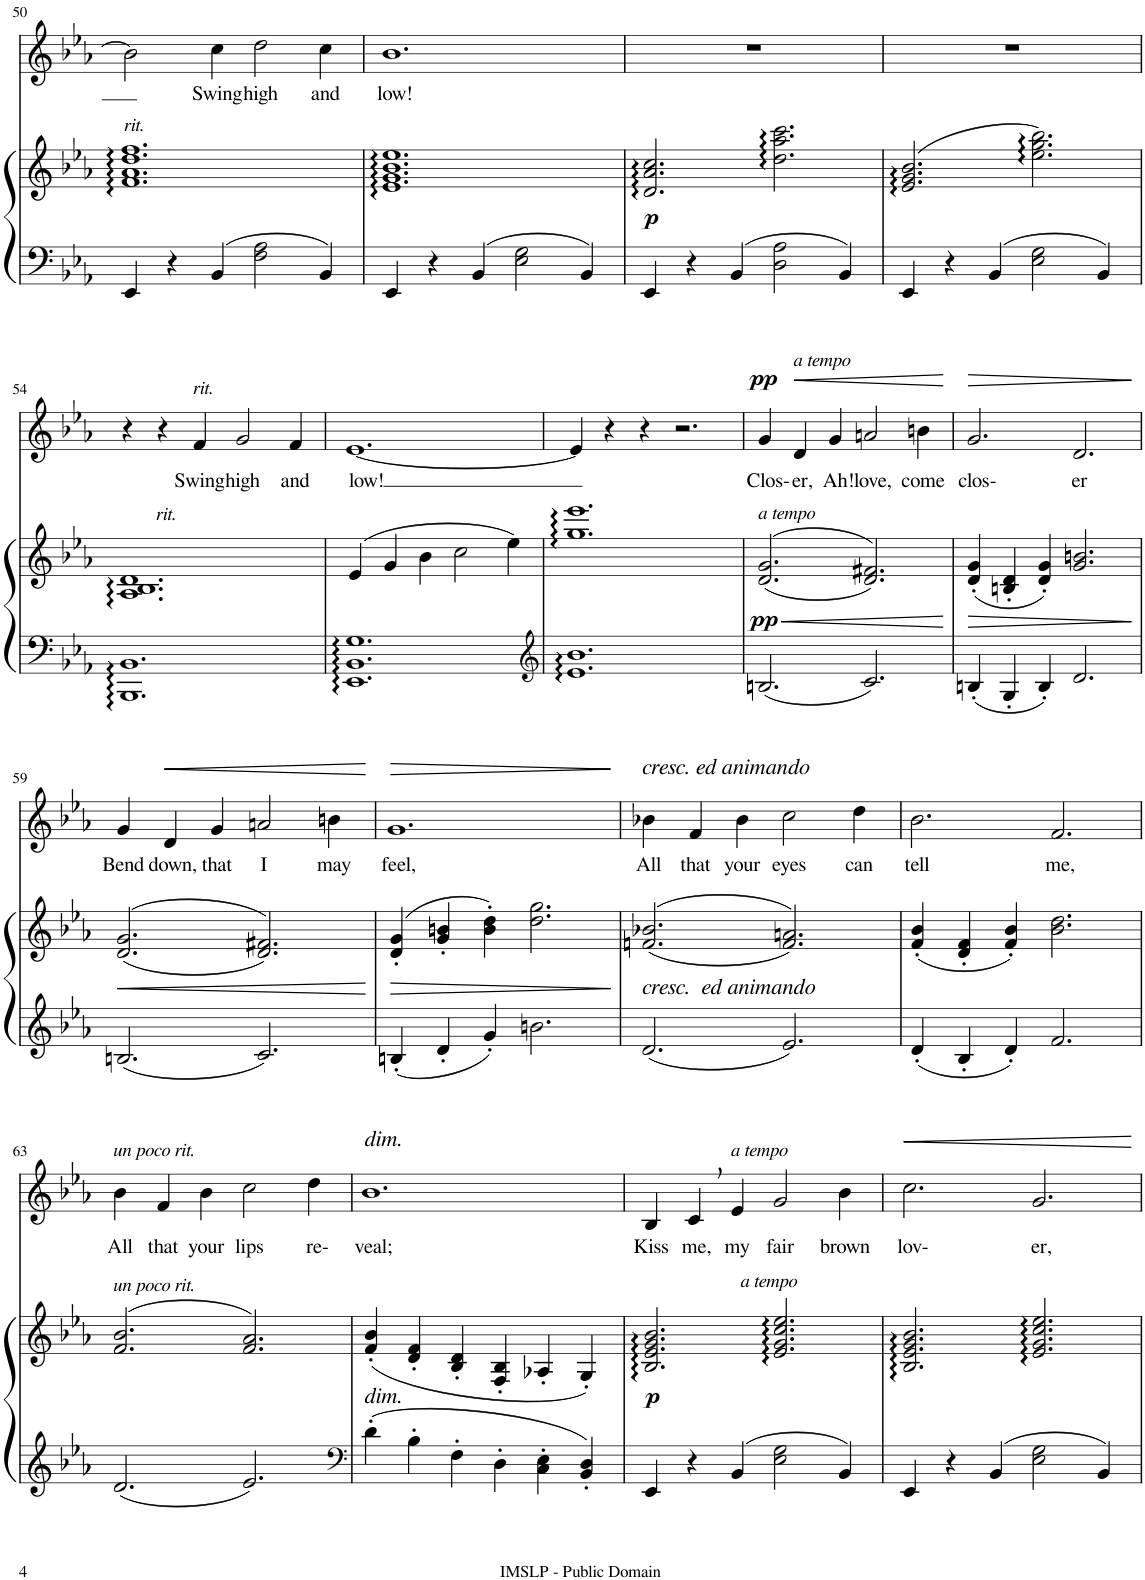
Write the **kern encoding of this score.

**kern	**kern	**dynam	**kern	**text	**dynam
*part2	*part2	*part2	*part1	*part1	*part1
*staff3	*staff2	*staff2/3	*staff1	*staff1	*staff1
*I"Piano	*	*	*I"Voice	*	*
*I'Pno	*	*	*	*	*
!!LO:PB:g=z
*clefF4	*clefG2	*	*clefG2	*	*
*	*	*	*Trd1c2	*	*
*k[b-e-a-]	*k[b-e-a-]	*	*k[b-e-a-]	*	*
*M6/4	*M6/4	*	*M6/4	*	*
=50	=50	=50	=50	=50	=50
!	!LO:TX:a:i:t=rit.	!	!	!	!
4EE-/	1.f 1.a- 1.dd 1.ff	.	2b-\]	.	.
4r	.	.	.	.	.
!	!	!	!	!LO:LY:b	!
4BB-/	.	.	4cc\	Swing	.
!	!	!	!	!LO:LY:b	!
2F\ 2A-\	.	.	2dd\	high	.
!	!	!	!	!LO:LY:b	!
4BB-/	.	.	4cc\	and	.
=51	=51	=51	=51	=51	=51
!	!	!	!	!LO:LY:b	!
4EE-/	1.e- 1.g 1.b- 1.ee-	.	1.b-	low!	.
4r	.	.	.	.	.
4BB-/	.	.	.	.	.
2E-\ 2G\	.	.	.	.	.
4BB-/	.	.	.	.	.
=52	=52	=52	=52	=52	=52
!	!	!LO:DY:b	!	!	!
4EE-/	2.d/ 2.a-/ 2.cc/	p	1.r	.	.
4r	.	.	.	.	.
4BB-/	.	.	.	.	.
2D\ 2A-\	2.dd\ 2.aa-\ 2.ccc\	.	.	.	.
4BB-/	.	.	.	.	.
=53	=53	=53	=53	=53	=53
4EE-/	(2.e-/ 2.g/ 2.b-/	.	1.r	.	.
4r	.	.	.	.	.
4BB-/	.	.	.	.	.
2E-\ 2G\	2.ee-\ 2.gg\ 2.bb-\)	.	.	.	.
4BB-/	.	.	.	.	.
!!LO:LB:g=z
=54	=54	=54	=54	=54	=54
!	!LO:TX:a:i:t=rit.	!	!	!	!
1.BBB- 1.BB-	1.A- 1.B- 1.d	.	4r	.	.
.	.	.	4r	.	.
!	!	!	!LO:TX:a:i:t=rit.	!	!
!	!	!	!	!LO:LY:b	!
.	.	.	4f/	Swing	.
!	!	!	!	!LO:LY:b	!
.	.	.	2g/	high	.
!	!	!	!	!LO:LY:b	!
.	.	.	4f/	and	.
=55	=55	=55	=55	=55	=55
!	!	!	!	!LO:LY:b	!
1.EE- 1.BB- 1.G	(4e-/	.	[1.e-	low!	.
.	4g/	.	.	.	.
.	4b-\	.	.	.	.
.	2cc\	.	.	.	.
.	4ee-\)	.	.	.	.
=56	=56	=56	=56	=56	=56
*clefG2	*	*	*	*	*
1.e- 1.b-	1.gg 1.eee-	.	4e-/]	.	.
.	.	.	4r	.	.
.	.	.	4r	.	.
.	.	.	2.r	.	.
=57	=57	=57	=57	=57	=57
!	!LO:TX:a:i:t=a tempo	!	!	!	!
!	!	!LO:HP:b	!	!LO:LY:b	!
!	!	!LO:DY:n=1:b	!	!	!LO:DY:a
2.Bn/	((>2.d/ 2.g/	< pp	4g/	Clos-	pp
!	!	!	!LO:TX:a:i:t=a tempo	!	!
!	!	!	!	!LO:LY:b	!LO:HP:b
.	.	.	4d/	er,	<
!	!	!	!	!LO:LY:b	!
.	.	.	4g/	Ah!	.
!	!	!	!	!LO:LY:b	!
2.c/	2.d/ 2.f#X/))	.	2an/	love,	.
!	!	!	!	!LO:LY:b	!
.	.	.	4bn\	come	.
.	.	[	.	.	[
=58	=58	=58	=58	=58	=58
!	!	!LO:HP:b	!	!LO:LY:b	!LO:HP:b
4Bn'/	(4d/' 4g/'	>	2.g/	clos-	>
4G'/	4Bn/' 4d/'	.	.	.	.
4B'/	4d/' 4g/')	.	.	.	.
!	!	!	!	!LO:LY:b	!
2.d/	2.g/ 2.bn/	.	2.d/	er	.
.	.	]	.	.	]
!!LO:LB:g=z
=59	=59	=59	=59	=59	=59
!	!	!LO:HP:b	!	!LO:LY:b	!
2.Bn/	((>2.d/ 2.g/	<	4g/	Bend	.
!	!	!	!	!LO:LY:b	!LO:HP:b
.	.	.	4d/	down,	<
!	!	!	!	!LO:LY:b	!
.	.	.	4g/	that	.
!	!	!	!	!LO:LY:b	!
2.c/	2.d/ 2.f#X/))	.	2an/	I	.
!	!	!	!	!LO:LY:b	!
.	.	.	4bn\	may	.
.	.	[	.	.	[
=60	=60	=60	=60	=60	=60
!	!	!LO:HP:b	!	!LO:LY:b	!LO:HP:b
4Bn'/	(4d/' 4g/'	>	1.g	feel,	>
4d'/	4g/' 4bn/'	.	.	.	.
4g'/	4b\' 4dd\')	.	.	.	.
2.bn\	2.dd\ 2.gg\	.	.	.	.
.	.	]	.	.	]
=61	=61	=61	=61	=61	=61
!	!	!	!LO:TX:a:i:t=cresc. ed animando	!	!
!	!LO:TX:b:i:t=cresc.  ed animando	!	!	!	!
!	!	!	!	!LO:LY:b	!
2.d/	(>(2.fn/ 2.b-X/	.	4b-X\	All	.
!	!	!	!	!LO:LY:b	!
.	.	.	4f/	that	.
!	!	!	!	!LO:LY:b	!
.	.	.	4b-\	your	.
!	!	!	!	!LO:LY:b	!
2.e-/	2.f/ 2.an/))	.	2cc\	eyes	.
!	!	!	!	!LO:LY:b	!
.	.	.	4dd\	can	.
=62	=62	=62	=62	=62	=62
!	!	!	!	!LO:LY:b	!
4d'/	(4f/' 4b-/'	.	2.b-\	tell	.
4B-'/	4d/' 4f/'	.	.	.	.
4d'/	4f/' 4b-/')	.	.	.	.
!	!	!	!	!LO:LY:b	!
2.f/	2.b-\ 2.dd\	.	2.f/	me,	.
!!LO:LB:g=z
=63	=63	=63	=63	=63	=63
!	!	!	!LO:TX:a:i:t=un poco rit.	!	!
!	!LO:TX:a:i:t=un poco rit.	!	!	!	!
!	!	!	!	!LO:LY:b	!
2.d/	(>2.f/ 2.b-/	.	4b-\	All	.
!	!	!	!	!LO:LY:b	!
.	.	.	4f/	that	.
!	!	!	!	!LO:LY:b	!
.	.	.	4b-\	your	.
!	!	!	!	!LO:LY:b	!
2.e-/	2.f/ 2.a-/)	.	2cc\	lips	.
!	!	!	!	!LO:LY:b	!
.	.	.	4dd\	re-	.
=64	=64	=64	=64	=64	=64
*clefF4	*	*	*	*	*
!	!	!	!LO:TX:a:i:t=dim.	!	!
!	!LO:TX:b:i:t=dim.	!	!	!	!
!	!	!	!	!LO:LY:b	!
4d'\	(4f/' 4b-/'	.	1.b-	veal;	.
4B-'\	4d/' 4f/'	.	.	.	.
4F'\	4B-/' 4d/'	.	.	.	.
4D'\	4F/' 4B-/'	.	.	.	.
4C\' 4E-\'	4A-X'/	.	.	.	.
4BB-/' 4D/'	4G'/)	.	.	.	.
=65	=65	=65	=65	=65	=65
!	!	!LO:DY:b	!	!LO:LY:b	!
4EE-/	2.B-/ 2.e-/ 2.g/ 2.b-/	p	4B-/	Kiss	.
!	!	!	!	!LO:LY:b	!
4r	.	.	4c,/	me,	.
!	!	!	!LO:TX:a:i:t=a tempo	!	!
!	!	!	!	!LO:LY:b	!
4BB-/	.	.	4e-/	my	.
!	!LO:TX:a:i:t=a tempo	!	!	!	!
!	!	!	!	!LO:LY:b	!
2E-\ 2G\	2.e-/ 2.g/ 2.cc/ 2.ee-/	.	2g/	fair	.
!	!	!	!	!LO:LY:b	!
4BB-/	.	.	4b-\	brown	.
=66	=66	=66	=66	=66	=66
!	!	!	!	!LO:LY:b	!LO:HP:b
4EE-/	2.B-/ 2.e-/ 2.g/ 2.b-/	.	2.cc\	lov-	<
4r	.	.	.	.	.
4BB-/	.	.	.	.	.
!	!	!	!	!LO:LY:b	!
2E-\ 2G\	2.e-/ 2.g/ 2.cc/ 2.ee-/	.	2.g/	er,	.
4BB-/	.	.	.	.	.
.	.	.	.	.	[
=	=	=	=	=	=
*-	*-	*-	*-	*-	*-
